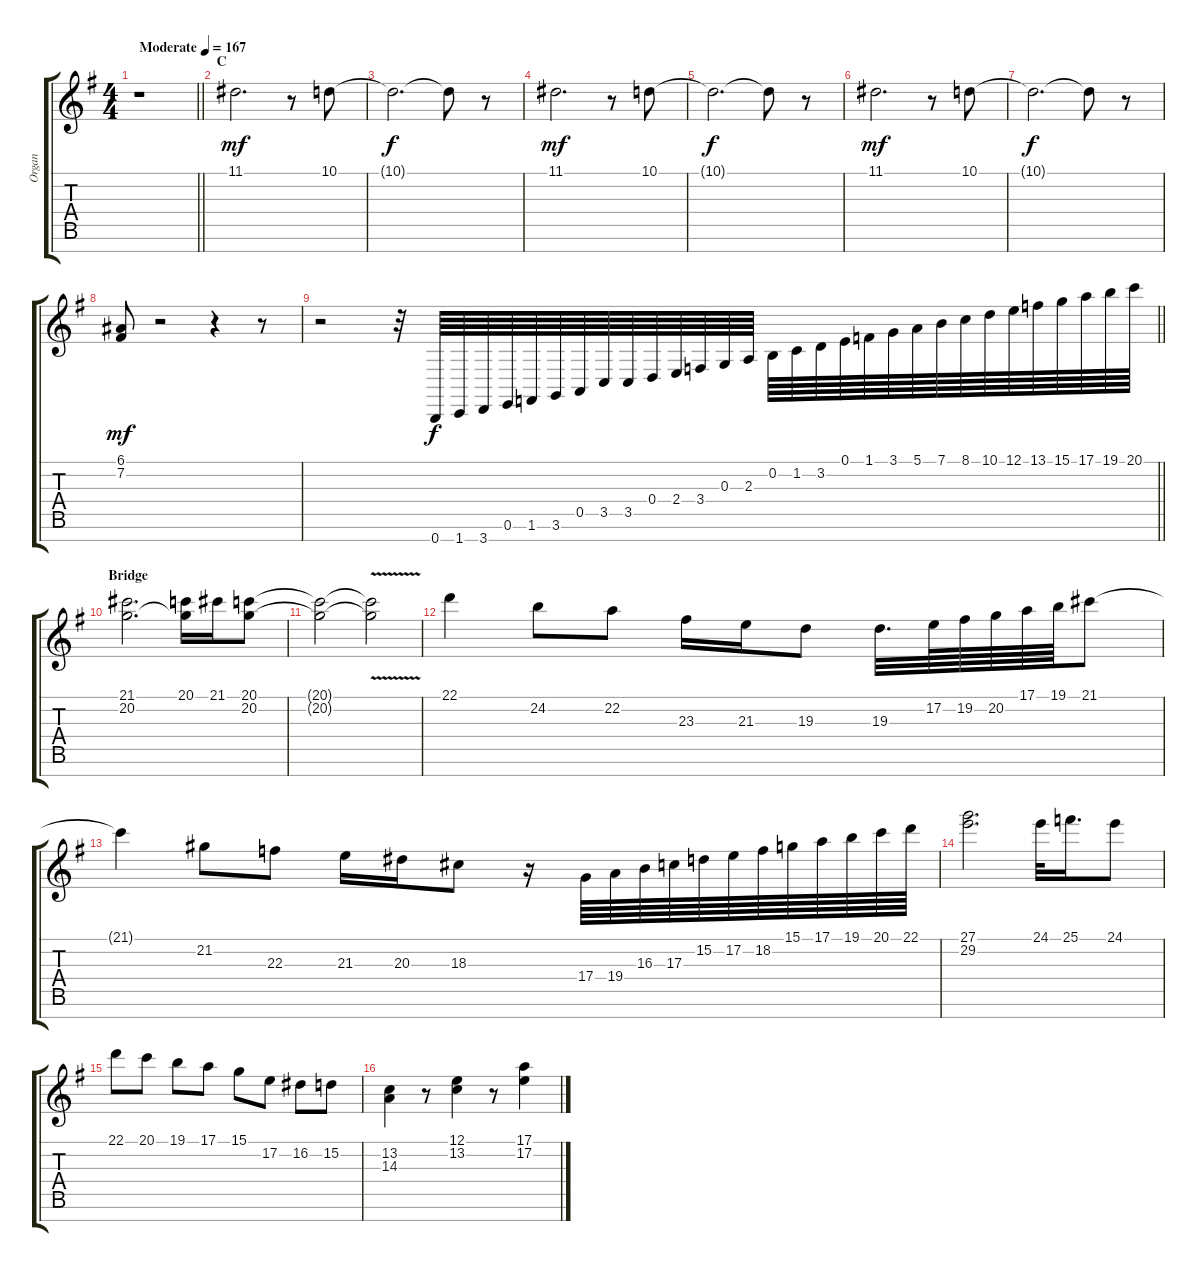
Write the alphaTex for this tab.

\track ("Organ" "Organ") {instrument rockorgan}
\staff {score tabs}
\tuning (E4 B3 G3 D3 A2 E2 B1) {hide}
\ts (4 4)
\tempo (167 "Moderate")
\clef g2
\barLineRight lightlight
\ks g
r.1{dy mf instrument rockorgan} |
\section ("" "C")
11.1.2{d} r.8 10.1.8 |
10.1{t}.2{d dy f} 10.1{t}.8 r.8 |
11.1.2{d dy mf} r.8 10.1.8 |
10.1{t}.2{d dy f} 10.1{t}.8 r.8 |
11.1.2{d dy mf} r.8 10.1.8 |
10.1{t}.2{d dy f} 10.1{t}.8 r.8 |
(6.1 7.2).8{dy mf} r.2 r.4 r.8 |
\barLineRight lightlight
r.2 r.32 0.7.64{dy f} 1.7.64 3.7.64 0.6.64 1.6.64 3.6.64 0.5.64 3.5.64 3.5.64 0.4.64 2.4.64 3.4.64 0.3.64 2.3.64 0.2.64 1.2.64 3.2.64 0.1.64 1.1.64 3.1.64 5.1.64 7.1.64 8.1.64 10.1.64 12.1.64 13.1.64 15.1.64 17.1.64 19.1.64 20.1.64 |
\section ("" "Bridge")
(21.1 20.2).2{d} (20.1 20.2{t}).16 21.1.16 (20.1 20.2).8 |
(20.1{t} 20.2{t}).2 (20.1{t} 20.2{v t}).2 |
22.1.4 24.2.8 22.2.8 23.3.16 21.3.16 19.3.8 19.3.32{d} 17.2.64 19.2.64 20.2.64 17.1.64 19.1.64 21.1.8 |
21.1{t}.4 21.2.8 22.3.8 21.3.16 20.3.16 18.3.8 r.16 17.4.64 19.4.64 16.3.64 17.3.64 15.2.64 17.2.64 18.2.64 15.1.64 17.1.64 19.1.64 20.1.64 22.1.64 |
(27.1 29.2).2{d} 24.1.32 25.1.16{d} 24.1.8 |
22.1.8 20.1.8 19.1.8 17.1.8 15.1.8 17.2.8 16.2.8 15.2.8 |
(13.2 14.3).4 r.8 (12.1 13.2).4 r.8 (17.1 17.2).4
